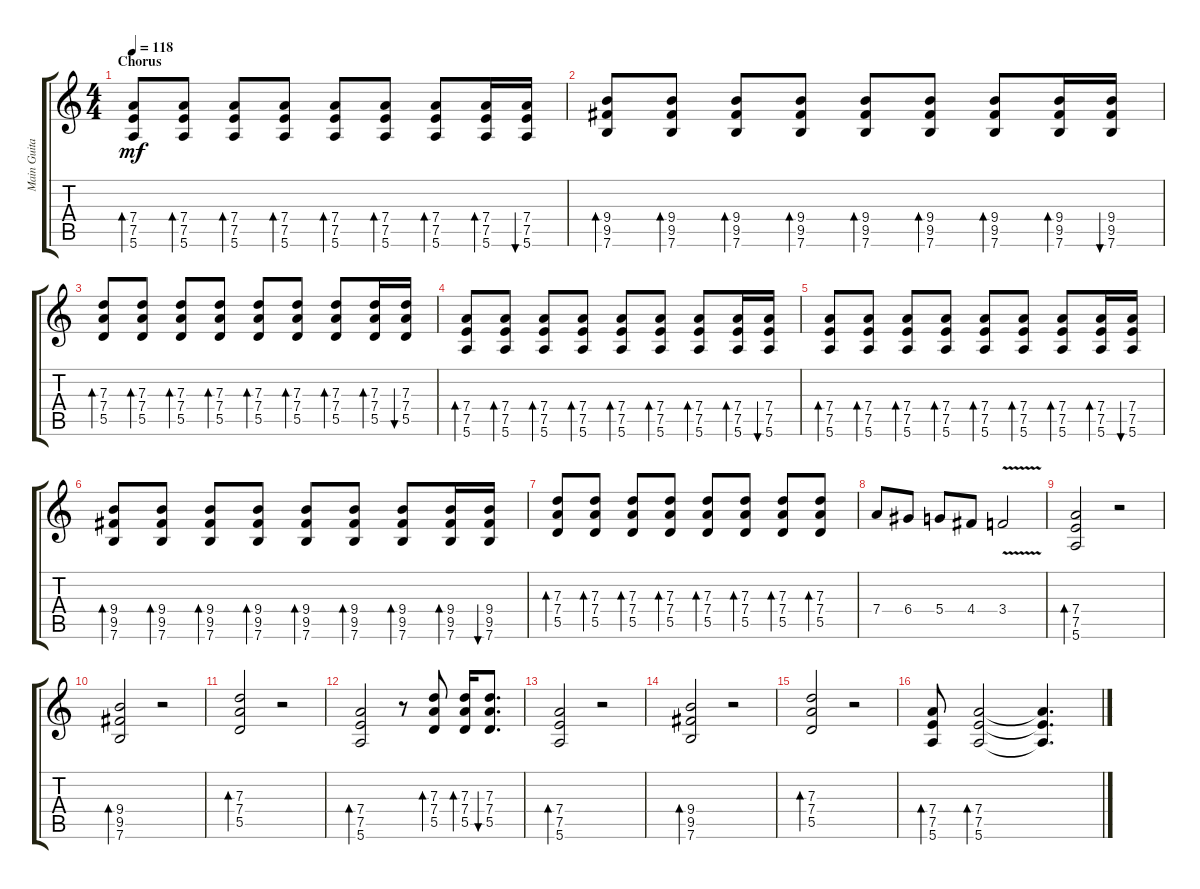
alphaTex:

\track ("Main Guitar" "Main Guita") {instrument electricguitarclean}
\staff {score tabs}
\tuning (E4 B3 G3 D3 A2 E2) {hide}
\ts (4 4)
\section ("" "Chorus")
\tempo 118
\clef g2
\ks c
(7.4 7.5 5.6).8{bd 30 dy mf} (7.4 7.5 5.6).8{bd 30} (7.4 7.5 5.6).8{bd 30} (7.4 7.5 5.6).8{bd 30} (7.4 7.5 5.6).8{bd 30} (7.4 7.5 5.6).8{bd 30} (7.4 7.5 5.6).8{bd 30} (7.4 7.5 5.6).16{bd 30} (7.4 7.5 5.6).16{bu 30} |
(9.4 9.5 7.6).8{bd 30} (9.4 9.5 7.6).8{bd 30} (9.4 9.5 7.6).8{bd 30} (9.4 9.5 7.6).8{bd 30} (9.4 9.5 7.6).8{bd 30} (9.4 9.5 7.6).8{bd 30} (9.4 9.5 7.6).8{bd 30} (9.4 9.5 7.6).16{bd 30} (9.4 9.5 7.6).16{bu 30} |
(7.3 7.4 5.5).8{bd 30} (7.3 7.4 5.5).8{bd 30} (7.3 7.4 5.5).8{bd 30} (7.3 7.4 5.5).8{bd 30} (7.3 7.4 5.5).8{bd 30} (7.3 7.4 5.5).8{bd 30} (7.3 7.4 5.5).8{bd 30} (7.3 7.4 5.5).16{bd 30} (7.3 7.4 5.5).16{bu 30} |
(7.4 7.5 5.6).8{bd 30} (7.4 7.5 5.6).8{bd 30} (7.4 7.5 5.6).8{bd 30} (7.4 7.5 5.6).8{bd 30} (7.4 7.5 5.6).8{bd 30} (7.4 7.5 5.6).8{bd 30} (7.4 7.5 5.6).8{bd 30} (7.4 7.5 5.6).16{bd 30} (7.4 7.5 5.6).16{bu 30} |
(7.4 7.5 5.6).8{bd 30} (7.4 7.5 5.6).8{bd 30} (7.4 7.5 5.6).8{bd 30} (7.4 7.5 5.6).8{bd 30} (7.4 7.5 5.6).8{bd 30} (7.4 7.5 5.6).8{bd 30} (7.4 7.5 5.6).8{bd 30} (7.4 7.5 5.6).16{bd 30} (7.4 7.5 5.6).16{bu 30} |
(9.4 9.5 7.6).8{bd 30} (9.4 9.5 7.6).8{bd 30} (9.4 9.5 7.6).8{bd 30} (9.4 9.5 7.6).8{bd 30} (9.4 9.5 7.6).8{bd 30} (9.4 9.5 7.6).8{bd 30} (9.4 9.5 7.6).8{bd 30} (9.4 9.5 7.6).16{bd 30} (9.4 9.5 7.6).16{bu 30} |
(7.3 7.4 5.5).8{bd 30} (7.3 7.4 5.5).8{bd 30} (7.3 7.4 5.5).8{bd 30} (7.3 7.4 5.5).8{bd 30} (7.3 7.4 5.5).8{bd 30} (7.3 7.4 5.5).8{bd 30} (7.3 7.4 5.5).8{bd 30} (7.3 7.4 5.5).8{bd 30} |
7.4.8 6.4.8 5.4.8 4.4.8 3.4{v}.2 |
(7.4 7.5 5.6).2{bd 30} r.2 |
(9.4 9.5 7.6).2{bd 30} r.2 |
(7.3 7.4 5.5).2{bd 30} r.2 |
(7.4 7.5 5.6).2{bd 30} r.8 (7.3 7.4 5.5).8{bd 30} (7.3 7.4 5.5).16{bd 30} (7.3 7.4 5.5).8{d bu 30} |
(7.4 7.5 5.6).2{bd 30} r.2 |
(9.4 9.5 7.6).2{bd 30} r.2 |
(7.3 7.4 5.5).2{bd 30} r.2 |
(7.4 7.5 5.6).8{bd 30} (7.4 7.5 5.6).2{bd 30} (7.4{t} 7.5{t} 5.6{t}).4{d}
